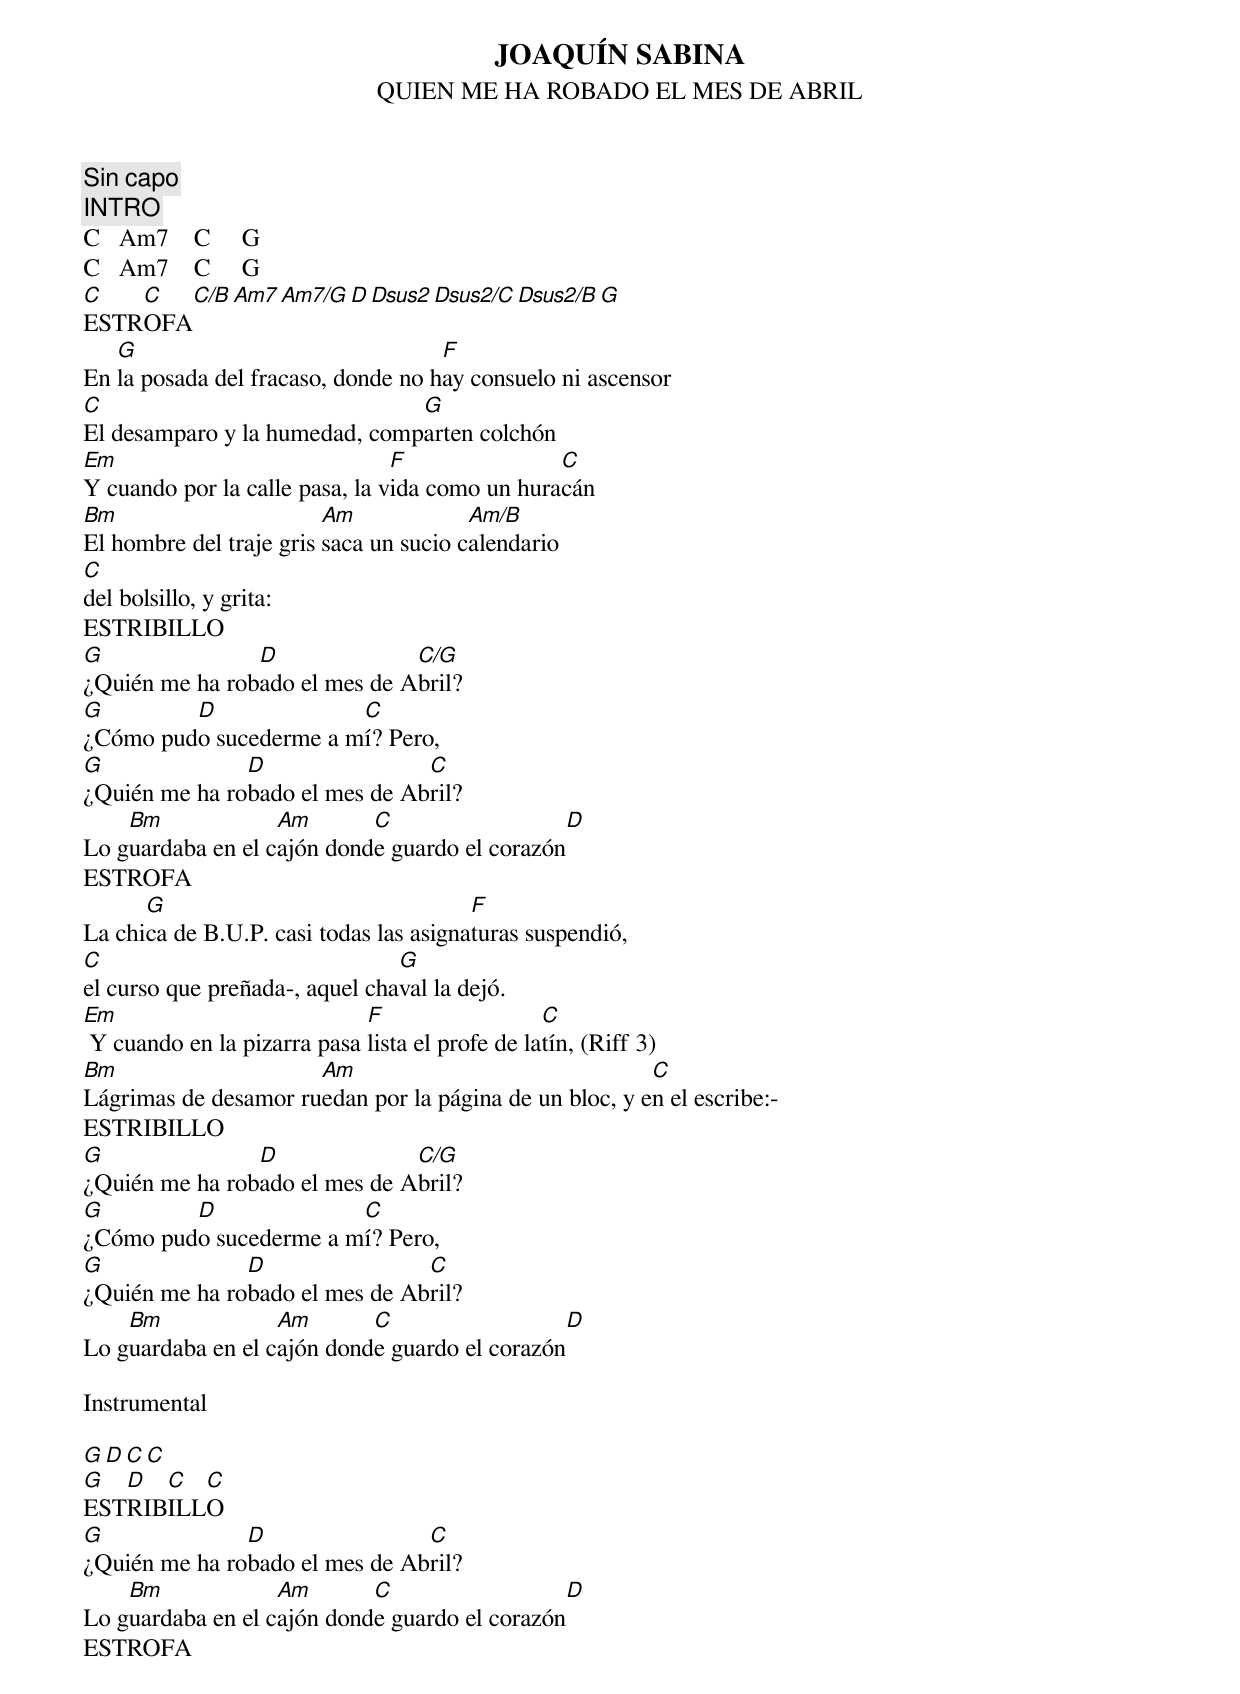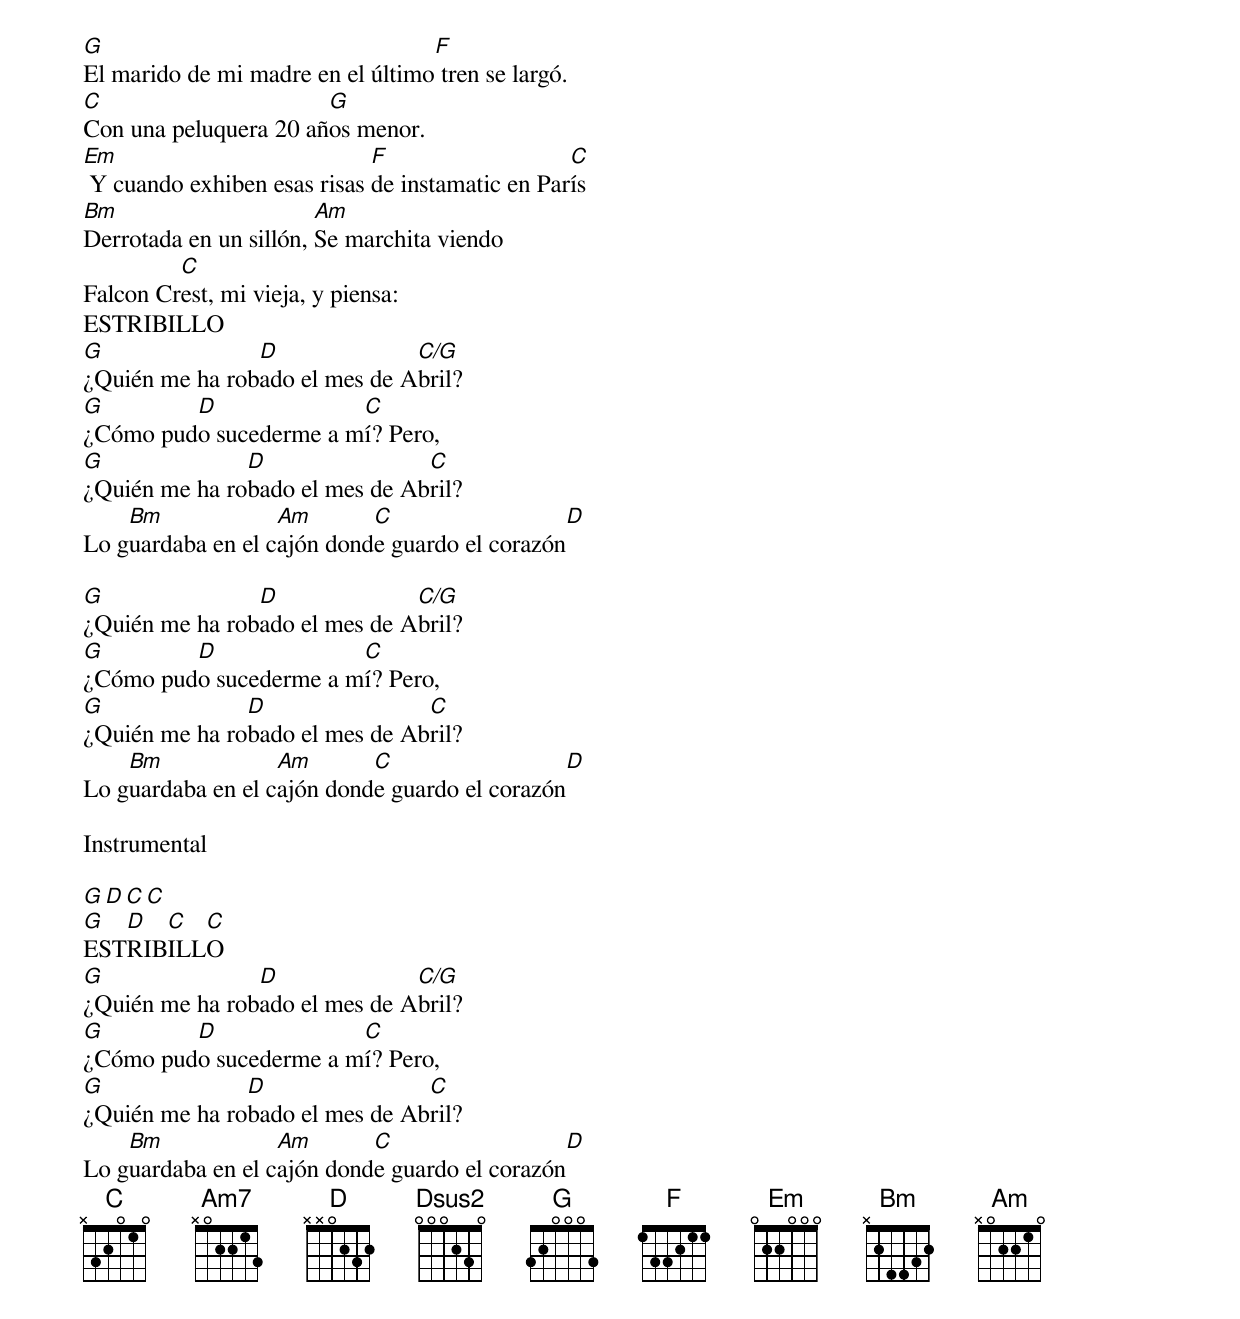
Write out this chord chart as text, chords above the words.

JOAQUÍN SABINA
QUIEN ME HA ROBADO EL MES DE ABRIL
Sin capo
INTRO
C   Am7    C     G
C   Am7    C     G
C   C   C/B   Am7  Am7/G   D  Dsus2   Dsus2/C Dsus2/B   G
ESTROFA
   G                                F
En la posada del fracaso, donde no hay consuelo ni ascensor
C                              G
El desamparo y la humedad, comparten colchón
Em                              F               C
Y cuando por la calle pasa, la vida como un huracán
Bm                       Am	        Am/B
El hombre del traje gris saca un sucio calendario
C
del bolsillo, y grita:
ESTRIBILLO
G               D              C/G
¿Quién me ha robado el mes de Abril?
G        D              C
¿Cómo pudo sucederme a mí? Pero,
G              D                C
¿Quién me ha robado el mes de Abril?
    Bm             Am	    C                  D
Lo guardaba en el cajón donde guardo el corazón
ESTROFA
      G		                  	F
La chica de B.U.P. casi todas las asignaturas suspendió,
C                               G
el curso que preñada-, aquel chaval la dejó.
Em                           F                   C
 Y cuando en la pizarra pasa lista el profe de latín, (Riff 3)
Bm                    Am 		                C
Lágrimas de desamor ruedan por la página de un bloc, y en el escribe:-
ESTRIBILLO
G               D              C/G
¿Quién me ha robado el mes de Abril?
G        D              C
¿Cómo pudo sucederme a mí? Pero,
G              D                C
¿Quién me ha robado el mes de Abril?
    Bm             Am	    C                  D
Lo guardaba en el cajón donde guardo el corazón

Instrumental

G  D  C  C
G  D  C  C
ESTRIBILLO
G              D                C
¿Quién me ha robado el mes de Abril?
    Bm             Am	    C                  D
Lo guardaba en el cajón donde guardo el corazón
ESTROFA
G	                   	  F
El marido de mi madre en el último tren se largó.
C                      G
Con una peluquera 20 años menor.
Em                           F                   C
 Y cuando exhiben esas risas de instamatic en París
Bm                      Am
Derrotada en un sillón, Se marchita viendo
         C
Falcon Crest, mi vieja, y piensa:
ESTRIBILLO
G               D              C/G
¿Quién me ha robado el mes de Abril?
G        D              C
¿Cómo pudo sucederme a mí? Pero,
G              D                C
¿Quién me ha robado el mes de Abril?
    Bm             Am	    C                  D
Lo guardaba en el cajón donde guardo el corazón

G               D              C/G
¿Quién me ha robado el mes de Abril?
G        D              C
¿Cómo pudo sucederme a mí? Pero,
G              D                C
¿Quién me ha robado el mes de Abril?
    Bm             Am	    C                  D
Lo guardaba en el cajón donde guardo el corazón

Instrumental

G  D  C  C
G  D  C  C
ESTRIBILLO
G               D              C/G
¿Quién me ha robado el mes de Abril?
G        D              C
¿Cómo pudo sucederme a mí? Pero,
G              D                C
¿Quién me ha robado el mes de Abril?
    Bm             Am	    C                  D
Lo guardaba en el cajón donde guardo el corazón
